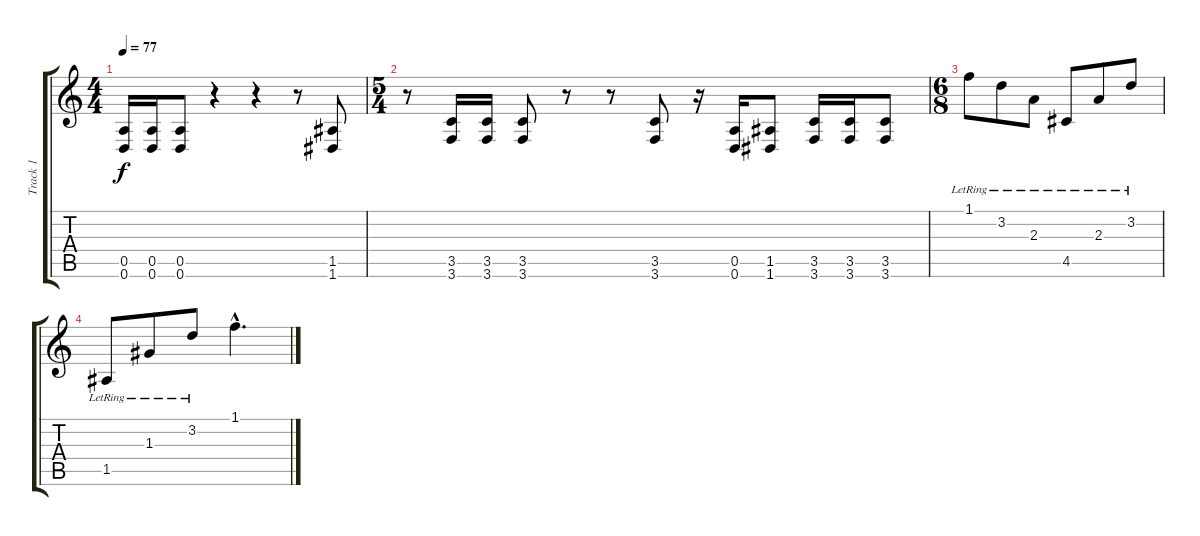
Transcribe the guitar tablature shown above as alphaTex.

\track ("Track 1" "Track 1") {instrument distortionguitar}
\staff {score tabs}
\tuning (E4 B3 G3 D3 A2 D2) {hide}
\ts (4 4)
\tempo 77
\clef g2
\ks c
(0.5 0.6).16{dy f} (0.5 0.6).16 (0.5 0.6).8 r.4 r.4 r.8 (1.5 1.6).8 |
\ts (5 4)
r.8 (3.5 3.6).16 (3.5 3.6).16 (3.5 3.6).8 r.8 r.8 (3.5 3.6).8 r.16 (0.5 0.6).16 (1.5 1.6).8 (3.5 3.6).16 (3.5 3.6).16 (3.5 3.6).8 |
\ts (6 8)
1.1{lr}.8 3.2{lr}.8 2.3{lr}.8 4.5{lr}.8 2.3{lr}.8 3.2{lr}.8 |
1.5{lr}.8 1.3{lr}.8 3.2{lr}.8 1.1{hac}.4{d}
